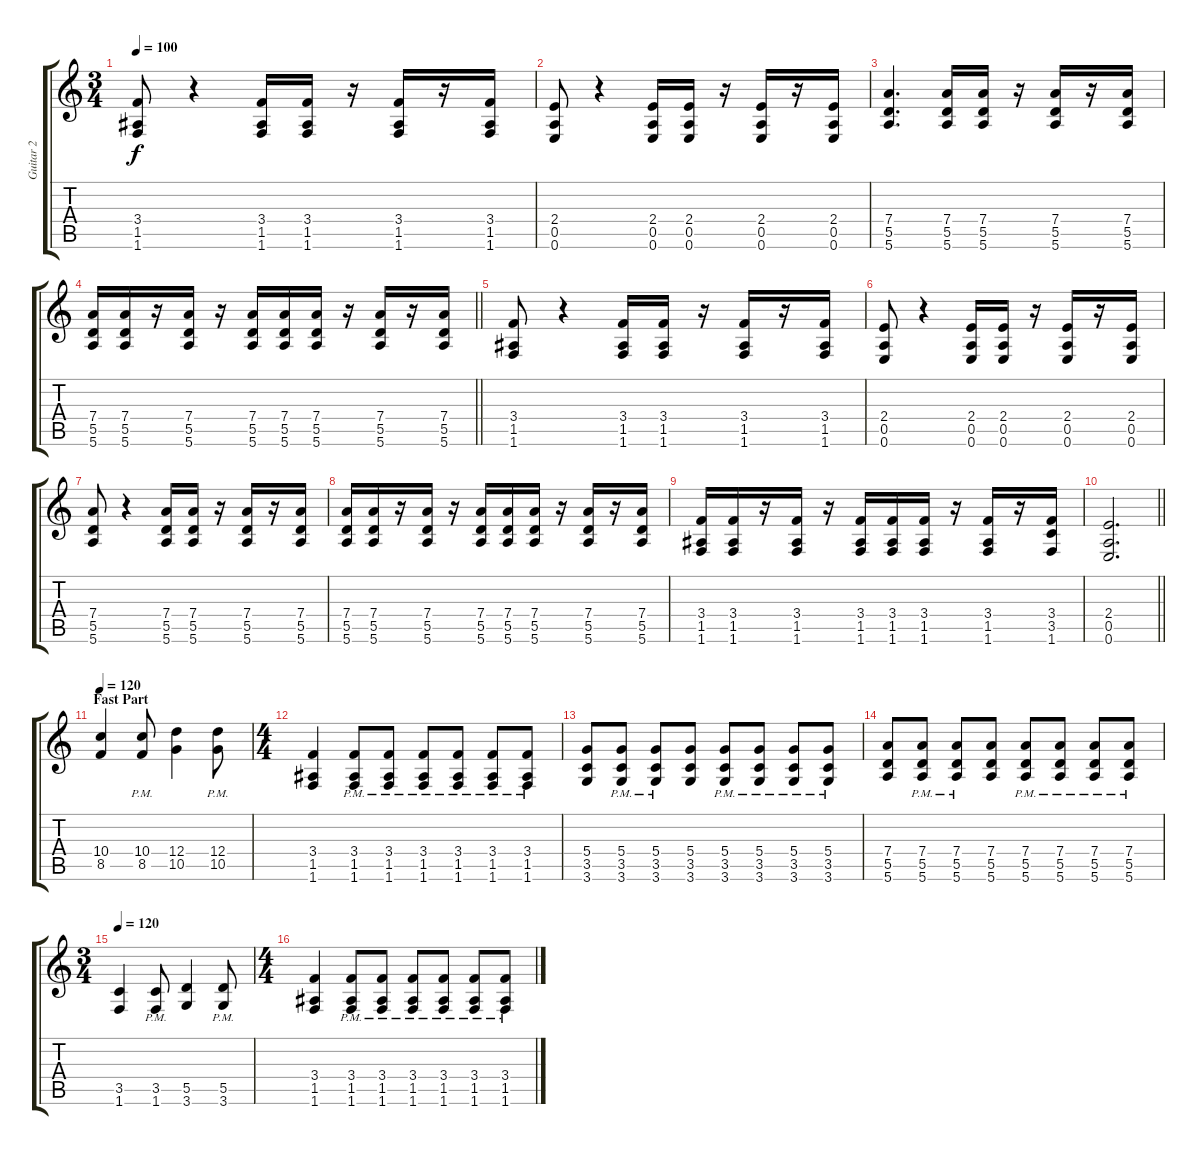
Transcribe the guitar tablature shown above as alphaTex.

\track ("Guitar 2" "Guitar 2") {instrument overdrivenguitar}
\staff {score tabs}
\tuning (E4 B3 G3 D3 A2 E2) {hide}
\ts (3 4)
\tempo 100
\clef g2
\ks c
(3.4 1.5 1.6).8{dy f} r.4 (3.4 1.5 1.6).16 (3.4 1.5 1.6).16 r.16 (3.4 1.5 1.6).16 r.16 (3.4 1.5 1.6).16 |
(2.4 0.5 0.6).8 r.4 (2.4 0.5 0.6).16 (2.4 0.5 0.6).16 r.16 (2.4 0.5 0.6).16 r.16 (2.4 0.5 0.6).16 |
(7.4 5.5 5.6).4{d} (7.4 5.5 5.6).16 (7.4 5.5 5.6).16 r.16 (7.4 5.5 5.6).16 r.16 (7.4 5.5 5.6).16 |
\barLineRight lightlight
(7.4 5.5 5.6).16 (7.4 5.5 5.6).16 r.16 (7.4 5.5 5.6).16 r.16 (7.4 5.5 5.6).16 (7.4 5.5 5.6).16 (7.4 5.5 5.6).16 r.16 (7.4 5.5 5.6).16 r.16 (7.4 5.5 5.6).16 |
(3.4 1.5 1.6).8 r.4 (3.4 1.5 1.6).16 (3.4 1.5 1.6).16 r.16 (3.4 1.5 1.6).16 r.16 (3.4 1.5 1.6).16 |
(2.4 0.5 0.6).8 r.4 (2.4 0.5 0.6).16 (2.4 0.5 0.6).16 r.16 (2.4 0.5 0.6).16 r.16 (2.4 0.5 0.6).16 |
(7.4 5.5 5.6).8 r.4 (7.4 5.5 5.6).16 (7.4 5.5 5.6).16 r.16 (7.4 5.5 5.6).16 r.16 (7.4 5.5 5.6).16 |
(7.4 5.5 5.6).16 (7.4 5.5 5.6).16 r.16 (7.4 5.5 5.6).16 r.16 (7.4 5.5 5.6).16 (7.4 5.5 5.6).16 (7.4 5.5 5.6).16 r.16 (7.4 5.5 5.6).16 r.16 (7.4 5.5 5.6).16 |
(3.4 1.5 1.6).16 (3.4 1.5 1.6).16 r.16 (3.4 1.5 1.6).16 r.16 (3.4 1.5 1.6).16 (3.4 1.5 1.6).16 (3.4 1.5 1.6).16 r.16 (3.4 1.5 1.6).16 r.16 (3.4 3.5 1.6).16 |
\barLineRight lightlight
(2.4 0.5 0.6).2{d} |
\section ("" "Fast Part")
\tempo 120
(10.4 8.5).4 (10.4{pm} 8.5{pm}).8 (12.4 10.5).4 (12.4{pm} 10.5{pm}).8 |
\ts (4 4)
(3.4 1.5 1.6).4 (3.4{pm} 1.5{pm} 1.6{pm}).8 (3.4{pm} 1.5{pm} 1.6{pm}).8 (3.4{pm} 1.5{pm} 1.6{pm}).8 (3.4{pm} 1.5{pm} 1.6{pm}).8 (3.4{pm} 1.5{pm} 1.6{pm}).8 (3.4{pm} 1.5{pm} 1.6{pm}).8 |
(5.4 3.5 3.6).8 (5.4{pm} 3.5{pm} 3.6{pm}).8 (5.4{pm} 3.5{pm} 3.6{pm}).8 (5.4 3.5 3.6).8 (5.4{pm} 3.5{pm} 3.6{pm}).8 (5.4{pm} 3.5{pm} 3.6{pm}).8 (5.4{pm} 3.5{pm} 3.6{pm}).8 (5.4{pm} 3.5{pm} 3.6{pm}).8 |
(7.4 5.5 5.6).8 (7.4{pm} 5.5{pm} 5.6{pm}).8 (7.4{pm} 5.5{pm} 5.6{pm}).8 (7.4 5.5 5.6).8 (7.4{pm} 5.5{pm} 5.6{pm}).8 (7.4{pm} 5.5{pm} 5.6{pm}).8 (7.4{pm} 5.5{pm} 5.6{pm}).8 (7.4{pm} 5.5{pm} 5.6).8 |
\ts (3 4)
\tempo 120
(3.5 1.6).4 (3.5{pm} 1.6{pm}).8 (5.5 3.6).4 (5.5{pm} 3.6{pm}).8 |
\ts (4 4)
(3.4 1.5 1.6).4 (3.4{pm} 1.5{pm} 1.6{pm}).8 (3.4{pm} 1.5{pm} 1.6{pm}).8 (3.4{pm} 1.5{pm} 1.6{pm}).8 (3.4{pm} 1.5{pm} 1.6{pm}).8 (3.4{pm} 1.5{pm} 1.6{pm}).8 (3.4{pm} 1.5{pm} 1.6{pm}).8
